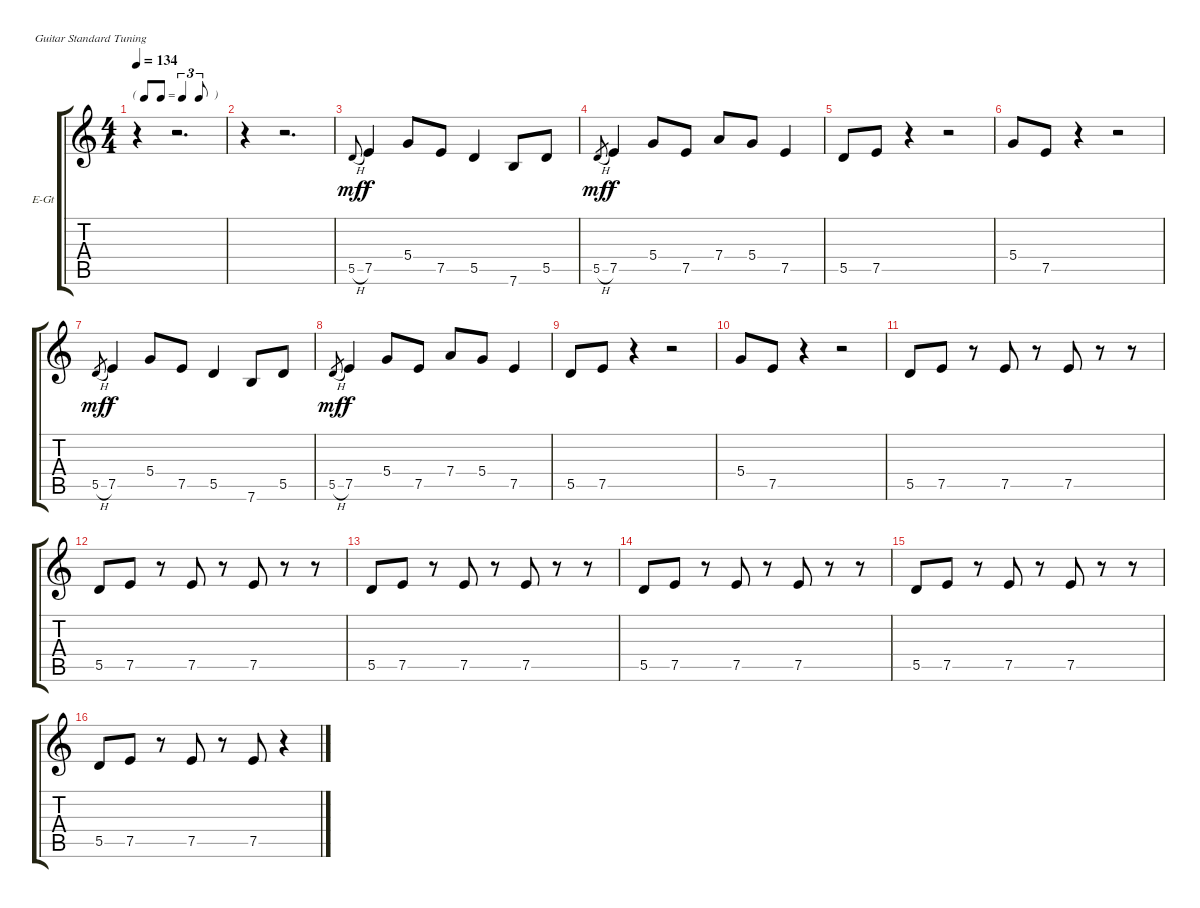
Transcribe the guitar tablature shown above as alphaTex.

\bracketExtendMode groupsimilarinstruments
\firstSystemTrackNameOrientation horizontal
\otherSystemsTrackNameOrientation horizontal
\track ("Overdrive Guitar (Dist over)" "E-Gt") {instrument overdrivenguitar}
\staff {score tabs}
\tuning (E4 B3 G3 D3 A2 E2)
\ts (4 4)
\beaming (8 2 2 2 2)
\tf triplet8th
\tempo 134
\clef g2
\scale
0.487395
\ks c
r.4{dy mf instrument overdrivenguitar} r.2{d} |
\scale
0.256303 r.4 r.2{d} |
\scale
0.256303 5.5{h}.8{gr onbeat} 7.5.4{dy f} 5.4.8 7.5.8 5.5.4 7.6.8 5.5.8 |
\scale
0.333333 5.5{h}.8{gr dy mf} 7.5.4{dy f} 5.4.8 7.5.8 7.4.8 5.4.8 7.5.4 |
\scale
0.333333 5.5.8 7.5.8 r.4 r.2 |
\scale
0.333333 5.4.8 7.5.8 r.4 r.2 |
\scale
0.333333 5.5{h}.8{gr dy mf} 7.5.4{dy f} 5.4.8 7.5.8 5.5.4 7.6.8 5.5.8 |
\scale
0.333333 5.5{h}.8{gr dy mf} 7.5.4{dy f} 5.4.8 7.5.8 7.4.8 5.4.8 7.5.4 |
\scale
0.333333 5.5.8 7.5.8 r.4 r.2 |
\scale
0.333333 5.4.8 7.5.8 r.4 r.2 |
\scale
0.333333 5.5.8 7.5.8 r.8 7.5.8 r.8 7.5.8 r.8 r.8 |
\scale
0.333333 5.5.8 7.5.8 r.8 7.5.8 r.8 7.5.8 r.8 r.8 |
\scale
0.333333 5.5.8 7.5.8 r.8 7.5.8 r.8 7.5.8 r.8 r.8 |
\scale
0.333333 5.5.8 7.5.8 r.8 7.5.8 r.8 7.5.8 r.8 r.8 |
\scale
0.333333 5.5.8 7.5.8 r.8 7.5.8 r.8 7.5.8 r.8 r.8 |
\scale
0.333333 5.5.8 7.5.8 r.8 7.5.8 r.8 7.5.8 r.4
